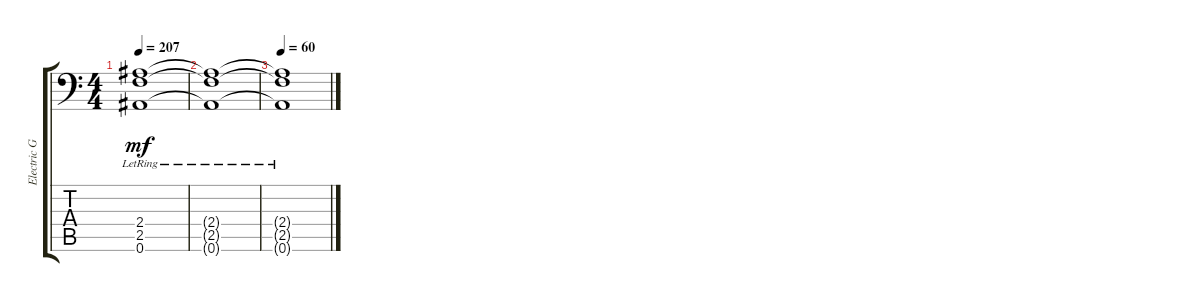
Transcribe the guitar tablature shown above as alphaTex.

\track ("Electric Guitar 2" "Electric G") {instrument distortionguitar}
\staff {score tabs}
\tuning (Bb3 F3 Db3 Ab2 Eb2 Bb1) {hide}
\ts (4 4)
\tempo 207
\clef f4
\ks c
(2.4{lr t} 2.5{lr t} 0.6{lr t}).1{dy mf} |
(2.4{lr t} 2.5{lr t} 0.6{lr t}).1 |
\tempo 60
(2.4{lr t} 2.5{lr t} 0.6{lr t}).1
